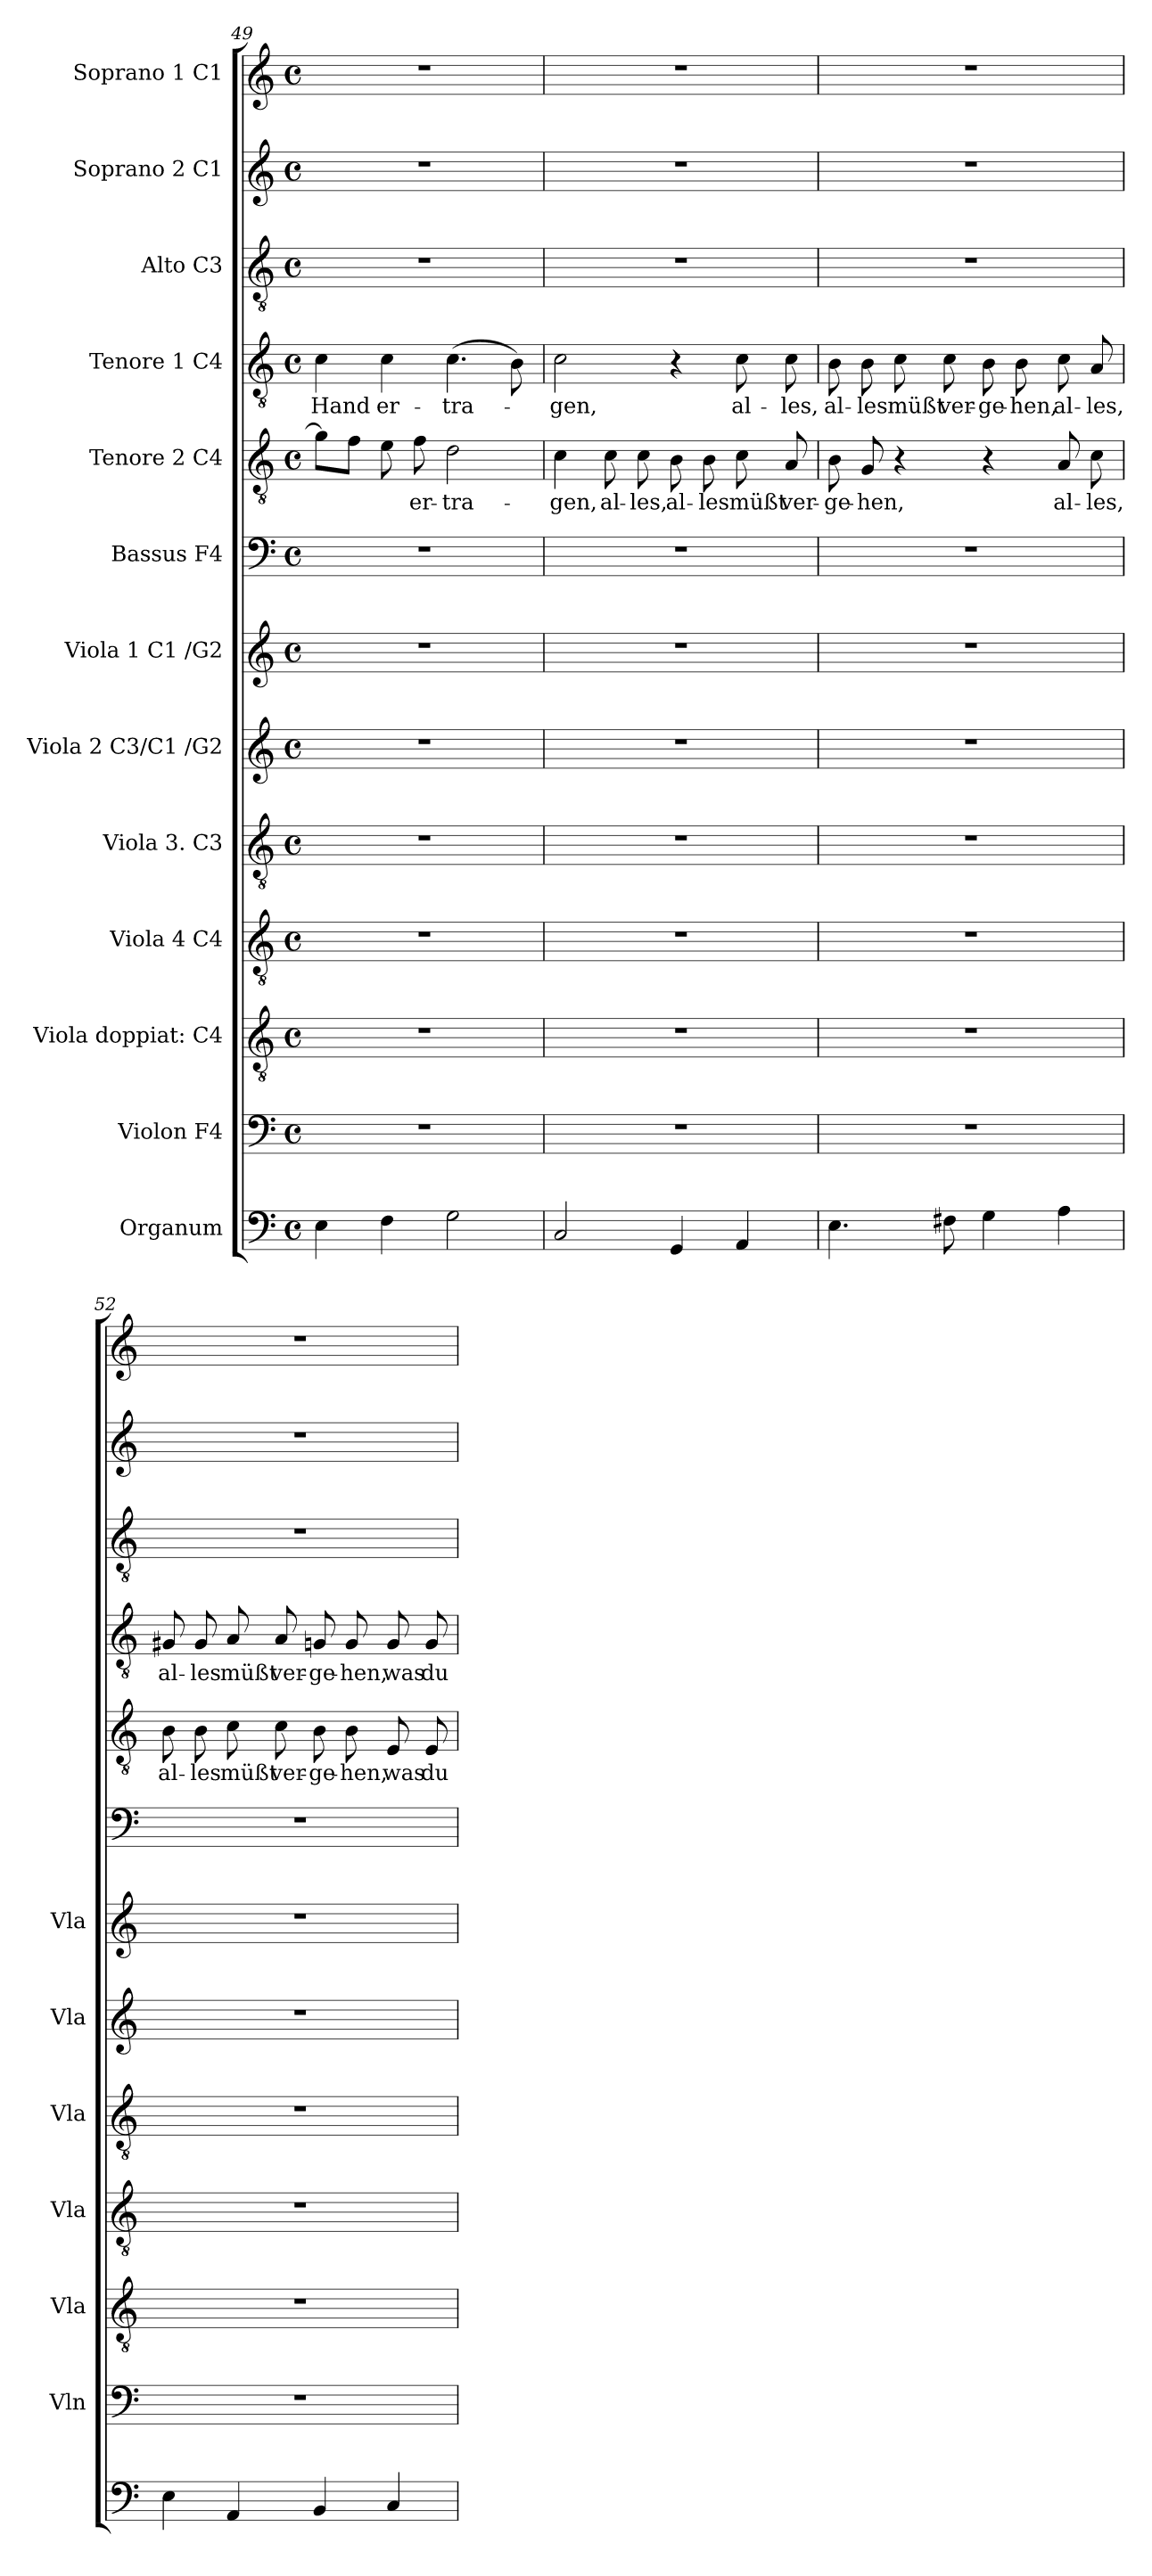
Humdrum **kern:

**kern	**kern	**kern	**kern	**kern	**kern	**kern	**kern	**kern	**text	**kern	**text	**kern	**kern	**kern
*part13	*part12	*part11	*part10	*part9	*part8	*part7	*part6	*part5	*part5	*part4	*part4	*part3	*part2	*part1
*staff13	*staff12	*staff11	*staff10	*staff9	*staff8	*staff7	*staff6	*staff5	*staff5	*staff4	*staff4	*staff3	*staff2	*staff1
*I"Organum	*I"Violon  F4	*I"Viola doppiat:  C4	*I"Viola 4  C4	*I"Viola 3.  C3	*I"Viola 2  C3/C1 /G2	*I"Viola 1  C1 /G2	*I"Bassus  F4	*I"Tenore 2  C4	*	*I"Tenore 1  C4	*	*I"Alto  C3	*I"Soprano 2  C1	*I"Soprano 1  C1
*	*I'Vln	*I'Vla	*I'Vla	*I'Vla	*I'Vla	*I'Vla	*	*	*	*	*	*	*	*
!!LO:LB:g=z
*clefF4	*clefF4	*clefGv2	*clefGv2	*clefGv2	*clefG2	*clefG2	*clefF4	*clefGv2	*	*clefGv2	*	*clefGv2	*clefG2	*clefG2
*k[]	*k[]	*k[]	*k[]	*k[]	*k[]	*k[]	*k[]	*k[]	*	*k[]	*	*k[]	*k[]	*k[]
*C:	*C:	*C:	*C:	*C:	*C:	*C:	*C:	*C:	*	*C:	*	*C:	*C:	*C:
*M4/4	*M4/4	*M4/4	*M4/4	*M4/4	*M4/4	*M4/4	*M4/4	*M4/4	*	*M4/4	*	*M4/4	*M4/4	*M4/4
*met(c)	*met(c)	*met(c)	*met(c)	*met(c)	*met(c)	*met(c)	*met(c)	*met(c)	*	*met(c)	*	*met(c)	*met(c)	*met(c)
=49	=49	=49	=49	=49	=49	=49	=49	=49	=49	=49	=49	=49	=49	=49
!	!	!	!	!	!	!	!	!	!	!	!LO:LY:b	!	!	!
4E\	1r	1r	1r	1r	1r	1r	1r	8g\L]	.	4c\	Hand	1r	1r	1r
.	.	.	.	.	.	.	.	8f\J	.	.	.	.	.	.
!	!	!	!	!	!	!	!	!	!	!	!LO:LY:b	!	!	!
4F\	.	.	.	.	.	.	.	8e\	.	4c\	er-	.	.	.
!	!	!	!	!	!	!	!	!	!LO:LY:b	!	!	!	!	!
.	.	.	.	.	.	.	.	8f\	er-	.	.	.	.	.
!	!	!	!	!	!	!	!	!	!LO:LY:b	!	!LO:LY:b	!	!	!
2G\	.	.	.	.	.	.	.	2d\	-tra-	(>4.c\	-tra-	.	.	.
.	.	.	.	.	.	.	.	.	.	8B\)	.	.	.	.
=50	=50	=50	=50	=50	=50	=50	=50	=50	=50	=50	=50	=50	=50	=50
!	!	!	!	!	!	!	!	!	!LO:LY:b	!	!LO:LY:b	!	!	!
2C/	1r	1r	1r	1r	1r	1r	1r	4c\	-gen,	2c\	-gen,	1r	1r	1r
!	!	!	!	!	!	!	!	!	!LO:LY:b	!	!	!	!	!
.	.	.	.	.	.	.	.	8c\	al-	.	.	.	.	.
!	!	!	!	!	!	!	!	!	!LO:LY:b	!	!	!	!	!
.	.	.	.	.	.	.	.	8c\	-les,	.	.	.	.	.
!	!	!	!	!	!	!	!	!	!LO:LY:b	!	!	!	!	!
4GG/	.	.	.	.	.	.	.	8B\	al-	4r	.	.	.	.
!	!	!	!	!	!	!	!	!	!LO:LY:b	!	!	!	!	!
.	.	.	.	.	.	.	.	8B\	-les	.	.	.	.	.
!	!	!	!	!	!	!	!	!	!LO:LY:b	!	!LO:LY:b	!	!	!
4AA/	.	.	.	.	.	.	.	8c\	müßt	8c\	al-	.	.	.
!	!	!	!	!	!	!	!	!	!LO:LY:b	!	!LO:LY:b	!	!	!
.	.	.	.	.	.	.	.	8A/	ver-	8c\	-les,	.	.	.
=51	=51	=51	=51	=51	=51	=51	=51	=51	=51	=51	=51	=51	=51	=51
!	!	!	!	!	!	!	!	!	!LO:LY:b	!	!LO:LY:b	!	!	!
4.E\	1r	1r	1r	1r	1r	1r	1r	8B\	-ge-	8B\	al-	1r	1r	1r
!	!	!	!	!	!	!	!	!	!LO:LY:b	!	!LO:LY:b	!	!	!
.	.	.	.	.	.	.	.	8G/	-hen,	8B\	-les	.	.	.
!	!	!	!	!	!	!	!	!	!	!	!LO:LY:b	!	!	!
.	.	.	.	.	.	.	.	4r	.	8c\	müßt	.	.	.
!	!	!	!	!	!	!	!	!	!	!	!LO:LY:b	!	!	!
8F#X\	.	.	.	.	.	.	.	.	.	8c\	ver-	.	.	.
!	!	!	!	!	!	!	!	!	!	!	!LO:LY:b	!	!	!
4G\	.	.	.	.	.	.	.	4r	.	8B\	-ge-	.	.	.
!	!	!	!	!	!	!	!	!	!	!	!LO:LY:b	!	!	!
.	.	.	.	.	.	.	.	.	.	8B\	-hen,	.	.	.
!	!	!	!	!	!	!	!	!	!LO:LY:b	!	!LO:LY:b	!	!	!
4A\	.	.	.	.	.	.	.	8A/	al-	8c\	al-	.	.	.
!	!	!	!	!	!	!	!	!	!LO:LY:b	!	!LO:LY:b	!	!	!
.	.	.	.	.	.	.	.	8c\	-les,	8A/	-les,	.	.	.
=52	=52	=52	=52	=52	=52	=52	=52	=52	=52	=52	=52	=52	=52	=52
!	!	!	!	!	!	!	!	!	!LO:LY:b	!	!LO:LY:b	!	!	!
4E\	1r	1r	1r	1r	1r	1r	1r	8B\	al-	8G#X/	al-	1r	1r	1r
!	!	!	!	!	!	!	!	!	!LO:LY:b	!	!LO:LY:b	!	!	!
.	.	.	.	.	.	.	.	8B\	-les	8G#/	-les	.	.	.
!	!	!	!	!	!	!	!	!	!LO:LY:b	!	!LO:LY:b	!	!	!
4AA/	.	.	.	.	.	.	.	8c\	müßt	8A/	müßt	.	.	.
!	!	!	!	!	!	!	!	!	!LO:LY:b	!	!LO:LY:b	!	!	!
.	.	.	.	.	.	.	.	8c\	ver-	8A/	ver-	.	.	.
!	!	!	!	!	!	!	!	!	!LO:LY:b	!	!LO:LY:b	!	!	!
4BB/	.	.	.	.	.	.	.	8B\	-ge-	8Gn/	-ge-	.	.	.
!	!	!	!	!	!	!	!	!	!LO:LY:b	!	!LO:LY:b	!	!	!
.	.	.	.	.	.	.	.	8B\	-hen,	8G/	-hen,	.	.	.
!	!	!	!	!	!	!	!	!	!LO:LY:b	!	!LO:LY:b	!	!	!
4C/	.	.	.	.	.	.	.	8E/	was	8G/	was	.	.	.
!	!	!	!	!	!	!	!	!	!LO:LY:b	!	!LO:LY:b	!	!	!
.	.	.	.	.	.	.	.	8E/	du	8G/	du	.	.	.
=	=	=	=	=	=	=	=	=	=	=	=	=	=	=
*-	*-	*-	*-	*-	*-	*-	*-	*-	*-	*-	*-	*-	*-	*-
